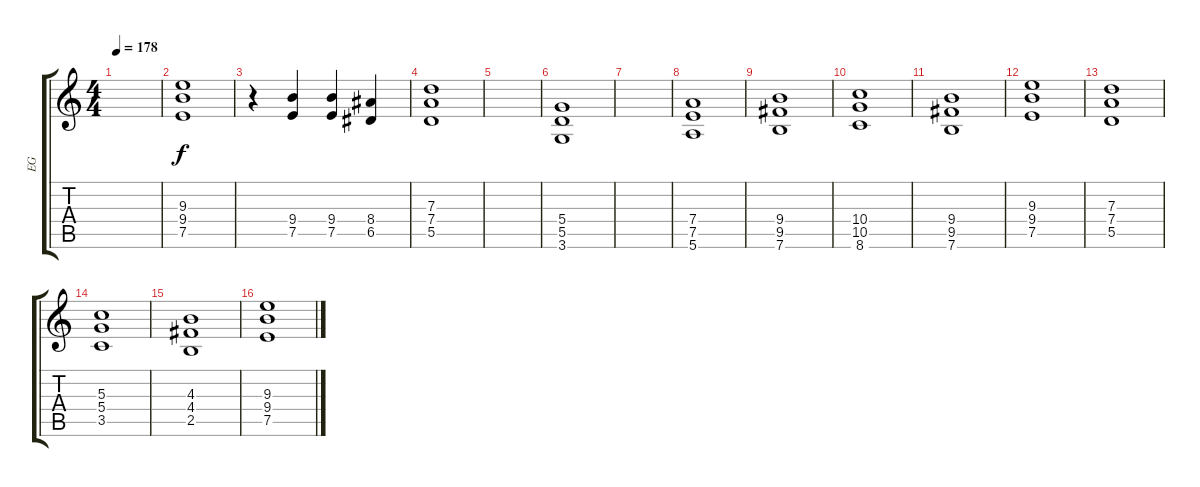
\track ("EG" "EG") {instrument distortionguitar}
\staff {score tabs}
\tuning (E4 B3 G3 D3 A2 E2) {hide}
\ts (4 4)
\tempo 178
\clef g2
\ks c
|
(9.3 9.4 7.5).1 |
r.4 (9.4 7.5).4 (9.4 7.5).4 (8.4 6.5).4 |
(7.3 7.4 5.5).1 |
|
(5.4 5.5 3.6).1 |
|
(7.4 7.5 5.6).1 |
(9.4 9.5 7.6).1 |
(10.4 10.5 8.6).1 |
(9.4 9.5 7.6).1 |
(9.3 9.4 7.5).1 |
(7.3 7.4 5.5).1 |
(5.3 5.4 3.5).1 |
(4.3 4.4 2.5).1 |
(9.3 9.4 7.5).1
